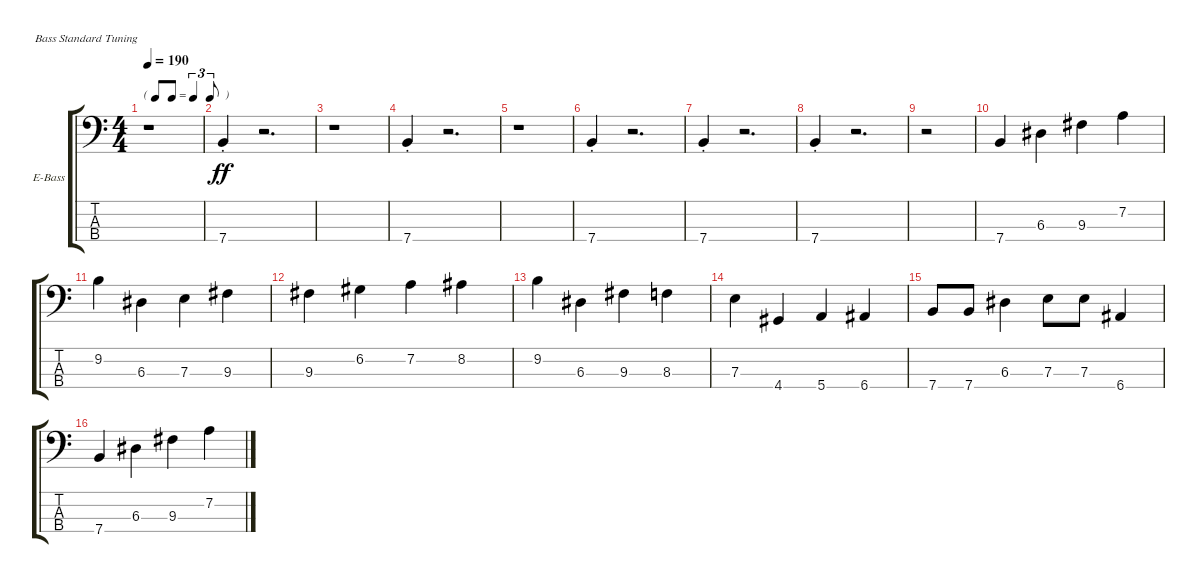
\defaultSystemsLayout 4
\bracketExtendMode groupsimilarinstruments
\firstSystemTrackNameOrientation horizontal
\otherSystemsTrackNameOrientation horizontal
\track ("Electric Bass" "E-Bass") {instrument electricbassfinger}
\staff {score tabs}
\tuning (G2 D2 A1 E1)
\ts (4 4)
\tf triplet8th
\tempo 190
\clef f4
\scale
0.485477
\ks c
r.1{dy ff instrument electricbassfinger} |
\scale
0.257261 7.4{st}.4 r.2{d} |
\scale
0.257261 r.1 |
\scale
0.333333 7.4{st}.4 r.2{d} |
\scale
0.333333 r.1 |
\scale
0.333333 7.4{st}.4 r.2{d} |
\scale
0.333333 7.4{st}.4 r.2{d} |
\scale
0.333333 7.4{st}.4 r.2{d} |
\scale
0.333333 r.2 |
\scale
0.333333 7.4.4 6.3.4 9.3.4 7.2.4 |
\scale
0.333333 9.2.4 6.3.4 7.3.4 9.3.4 |
\scale
0.333333 9.3.4 6.2.4 7.2.4 8.2.4 |
\scale
0.333333 9.2.4 6.3.4 9.3.4 8.3.4 |
\scale
0.333333 7.3.4 4.4.4 5.4.4 6.4.4 |
\scale
0.333333 7.4.8 7.4.8 6.3.4 7.3.8 7.3.8 6.4.4 |
\scale
0.333333 7.4.4 6.3.4 9.3.4 7.2.4
